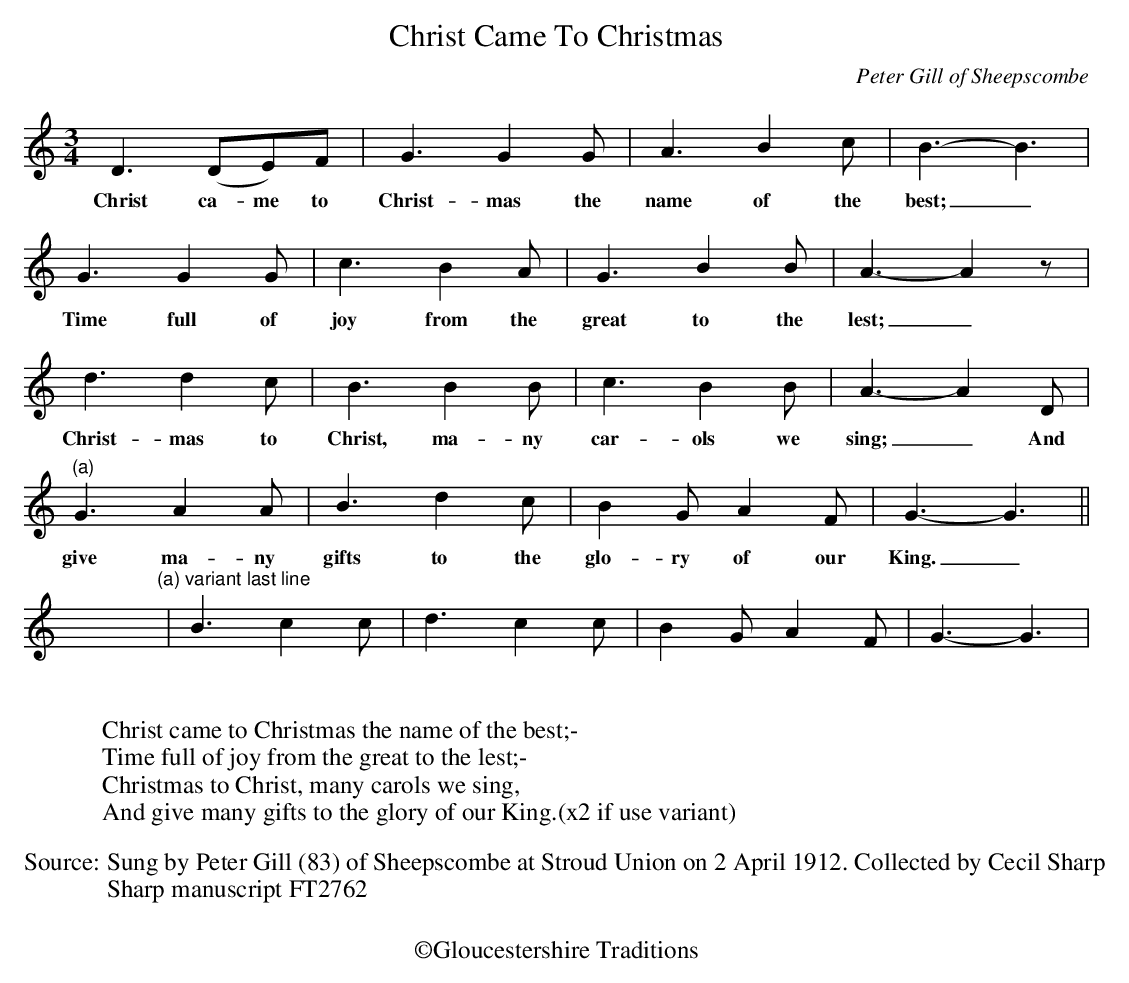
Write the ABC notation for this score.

X:1
T:Christ Came To Christmas
C: Peter Gill of Sheepscombe
M:3/4
L:1/8
K:C
D3 (DE)F | G3G2G | A3B2c | B3-B3 |
w: Christ ca-me to Christ-mas the name of the best;_
 G3G2G | c3B2A | G3B2B | A3-A2 z |
w: Time full of joy from the great to the lest;_
 d3d2c |B3B2B | c3B2B | A3-A2D |
w: Christ-mas to Christ, ma-ny car-ols we sing;_ And
"^(a)" G3A2A |B3d2c | B2 GA2F | G3-G3 ||
w: give ma-ny gifts to the glo-ry of our King._
X "^(a) variant last line"| B3c2c |d3c2c | B2 GA2F | G3-G3 |
W:
W: Christ came to Christmas the name of the best;-
W: Time full of joy from the great to the lest;-
W: Christmas to Christ, many carols we sing,
W: And give many gifts to the glory of our King.(x2 if use variant)
W:
